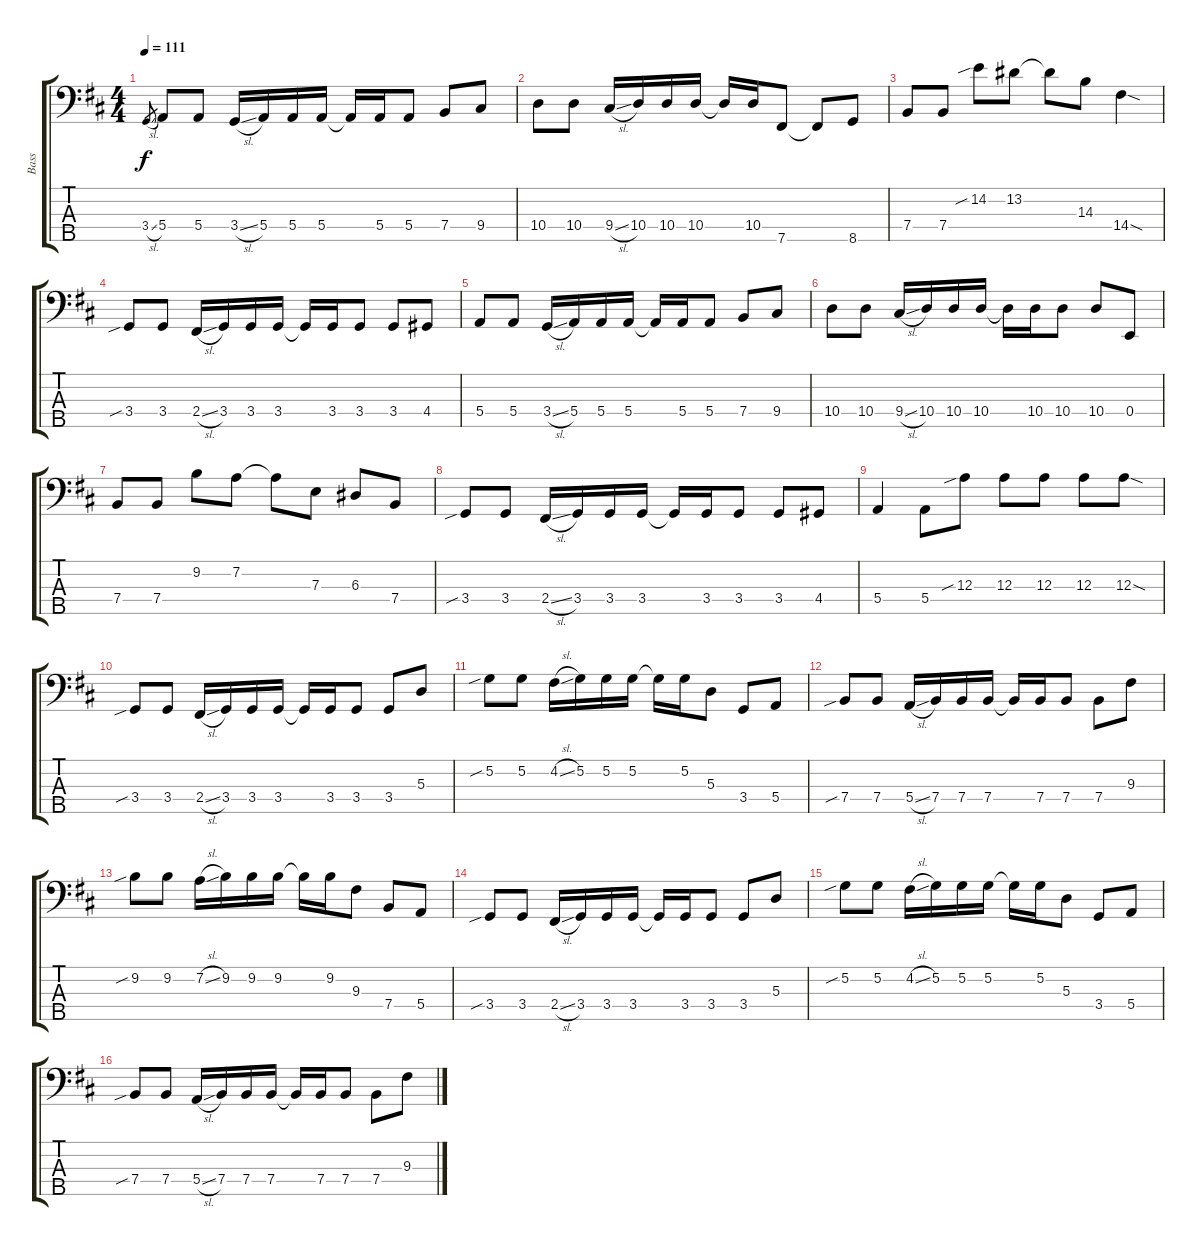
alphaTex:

\track ("Bass" "Bass") {instrument electricbassfinger}
\staff {score tabs}
\tuning (G2 D2 A1 E1 B0) {hide}
\ts (4 4)
\tempo 111
\clef f4
\ks d
3.4{sl}.8{gr dy f} 5.4.8 5.4.8 3.4{sl}.16 5.4.16 5.4.16 5.4.16 5.4{t}.16 5.4.16 5.4.8 7.4.8 9.4.8 |
10.4.8 10.4.8 9.4{sl}.16 10.4.16 10.4.16 10.4.16 10.4{t}.16 10.4.16 7.5.8 7.5{t}.8 8.5.8 |
7.4.8 7.4.8 14.2{sib}.8 13.2.8 13.2{t}.8 14.3.8 14.4{sod}.4 |
3.4{sib}.8 3.4.8 2.4{sl}.16 3.4.16 3.4.16 3.4.16 3.4{t}.16 3.4.16 3.4.8 3.4.8 4.4.8 |
5.4.8 5.4.8 3.4{sl}.16 5.4.16 5.4.16 5.4.16 5.4{t}.16 5.4.16 5.4.8 7.4.8 9.4.8 |
10.4.8 10.4.8 9.4{sl}.16 10.4.16 10.4.16 10.4.16 10.4{t}.16 10.4.16 10.4.8 10.4.8 0.4.8 |
7.4.8 7.4.8 9.2.8 7.2.8 7.2{t}.8 7.3.8 6.3.8 7.4.8 |
3.4{sib}.8 3.4.8 2.4{sl}.16 3.4.16 3.4.16 3.4.16 3.4{t}.16 3.4.16 3.4.8 3.4.8 4.4.8 |
5.4.4 5.4.8 12.3{sib}.8 12.3.8 12.3.8 12.3.8 12.3{sod}.8 |
3.4{sib}.8 3.4.8 2.4{sl}.16 3.4.16 3.4.16 3.4.16 3.4{t}.16 3.4.16 3.4.8 3.4.8 5.3.8 |
5.2{sib}.8 5.2.8 4.2{sl}.16 5.2.16 5.2.16 5.2.16 5.2{t}.16 5.2.16 5.3.8 3.4.8 5.4.8 |
7.4{sib}.8 7.4.8 5.4{sl}.16 7.4.16 7.4.16 7.4.16 7.4{t}.16 7.4.16 7.4.8 7.4.8 9.3.8 |
9.2{sib}.8 9.2.8 7.2{sl}.16 9.2.16 9.2.16 9.2.16 9.2{t}.16 9.2.16 9.3.8 7.4.8 5.4.8 |
3.4{sib}.8 3.4.8 2.4{sl}.16 3.4.16 3.4.16 3.4.16 3.4{t}.16 3.4.16 3.4.8 3.4.8 5.3.8 |
5.2{sib}.8 5.2.8 4.2{sl}.16 5.2.16 5.2.16 5.2.16 5.2{t}.16 5.2.16 5.3.8 3.4.8 5.4.8 |
7.4{sib}.8 7.4.8 5.4{sl}.16 7.4.16 7.4.16 7.4.16 7.4{t}.16 7.4.16 7.4.8 7.4.8 9.3.8
